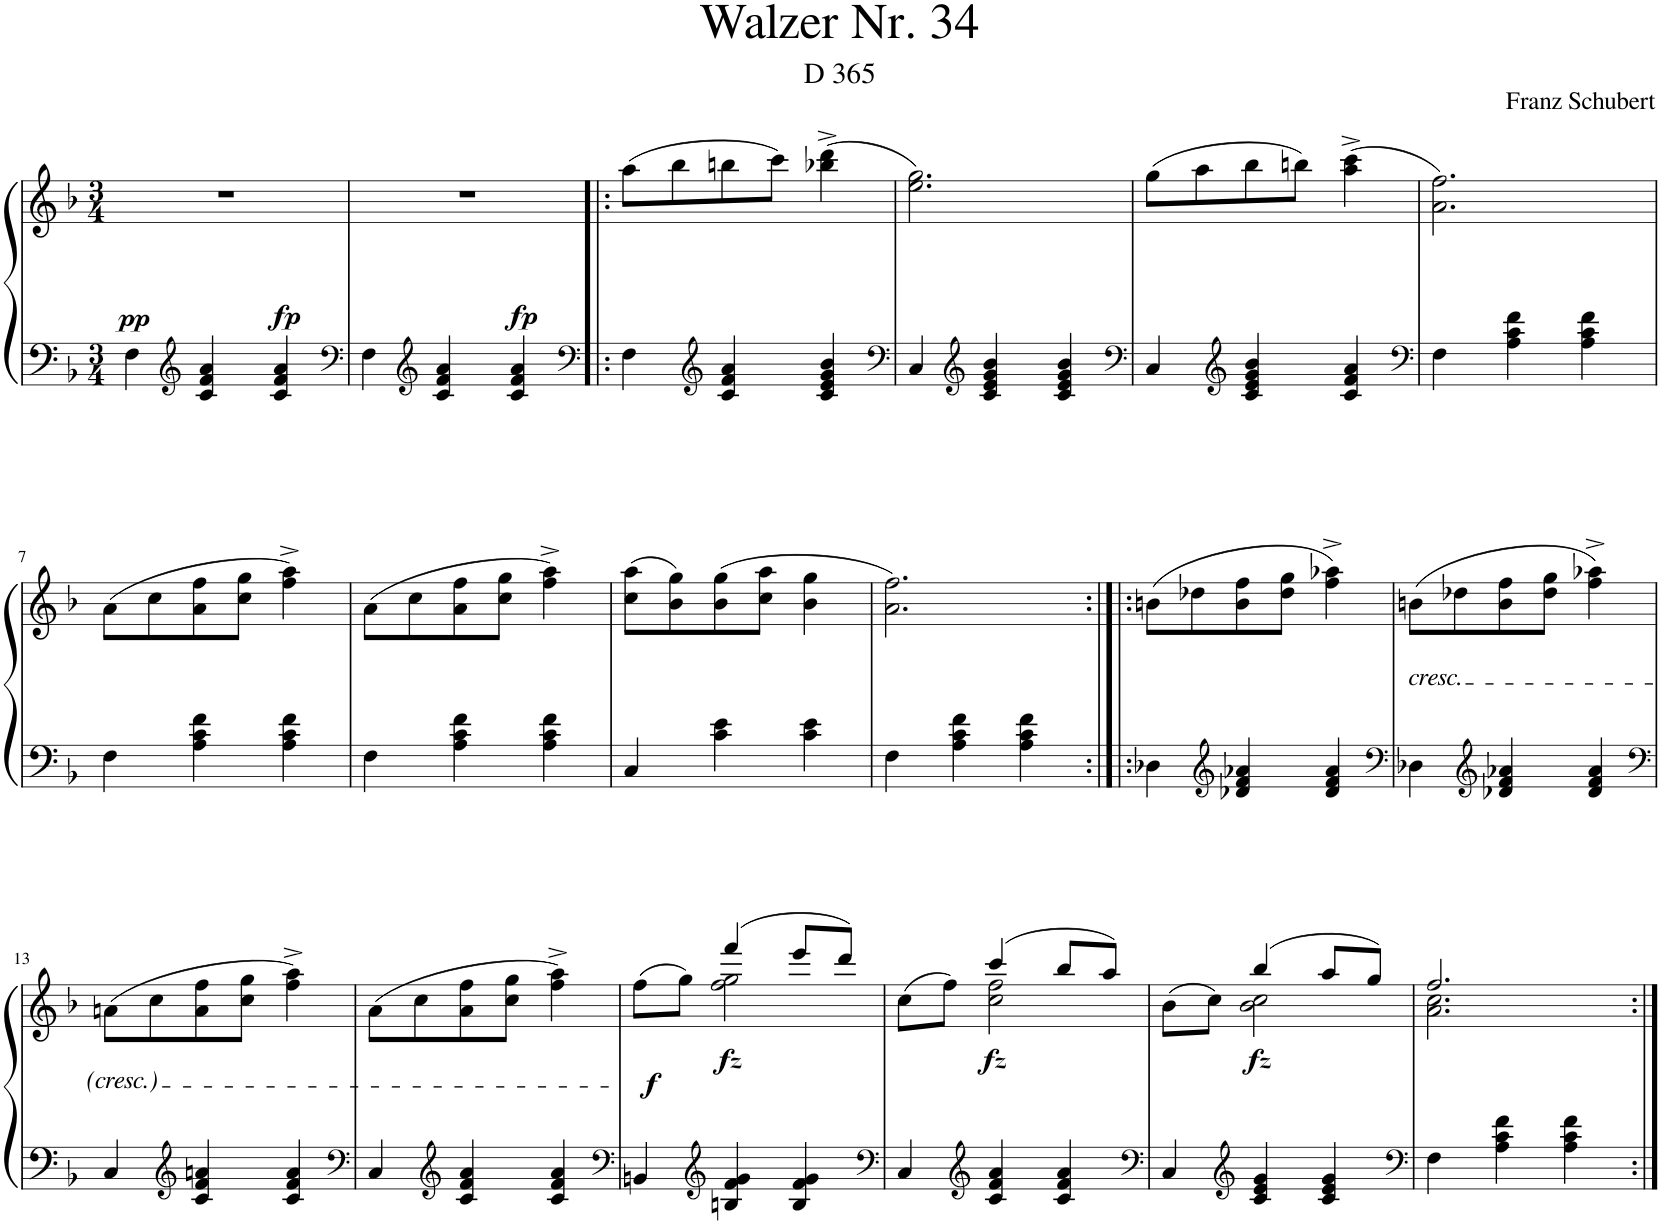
**kern	**kern	**dynam
*part1	*part1	*part1
*staff2	*staff1	*staff1/2
*I"Piano	*	*
*I'Pno.	*	*
*clefF4	*clefG2	*
*k[b-]	*k[b-]	*
*M3/4	*M3/4	*
=1	=1	=1
!	!	!LO:DY:a=2
4F\	2.r	pp
*clefG2	*	*
4c/ 4f/ 4a/	.	.
!	!	!LO:DY:a=2
4c/ 4f/ 4a/	.	fp
=2	=2	=2
*clefF4	*	*
4F\	2.r	.
*clefG2	*	*
4c/ 4f/ 4a/	.	.
!	!	!LO:DY:a=2
4c/ 4f/ 4a/	.	fp
=3!|:	=3!|:	=3!|:
*clefF4	*	*
4F\	(8aa\L	.
.	8bb-\	.
*clefG2	*	*
4c/ 4f/ 4a/	8bbn\	.
.	8ccc\J)	.
4c/ 4e/ 4g/ 4b-/	(4bb-X\^ 4ddd\^	.
=4	=4	=4
*clefF4	*	*
4C/	2.ee\ 2.gg\)	.
*clefG2	*	*
4c/ 4e/ 4g/ 4b-/	.	.
4c/ 4e/ 4g/ 4b-/	.	.
=5	=5	=5
*clefF4	*	*
4C/	(8gg\L	.
.	8aa\	.
*clefG2	*	*
4c/ 4e/ 4g/ 4b-/	8bb-\	.
.	8bbn\J)	.
4c/ 4f/ 4a/	(4aa\^ 4ccc\^	.
=6	=6	=6
*clefF4	*	*
4F\	2.a\ 2.ff\)	.
4A\ 4c\ 4f\	.	.
4A\ 4c\ 4f\	.	.
!!LO:LB:g=z
=7	=7	=7
4F\	(8a\L	.
.	8cc\	.
4A\ 4c\ 4f\	8a\ 8ff\	.
.	8cc\ 8gg\J	.
4A\ 4c\ 4f\	4ff\^ 4aa\^)	.
=8	=8	=8
4F\	(8a\L	.
.	8cc\	.
4A\ 4c\ 4f\	8a\ 8ff\	.
.	8cc\ 8gg\J	.
4A\ 4c\ 4f\	4ff\^ 4aa\^)	.
=9	=9	=9
4C/	(8cc\ 8aa\L	.
.	8b-\ 8gg\)	.
4c\ 4e\	(8b-\ 8gg\	.
.	8cc\ 8aa\J	.
4c\ 4e\	4b-\ 4gg\	.
=10	=10	=10
4F\	2.a\ 2.ff\)	.
4A\ 4c\ 4f\	.	.
4A\ 4c\ 4f\	.	.
=11:|!|:	=11:|!|:	=11:|!|:
4D-X\	(8bn\L	.
.	8dd-X\	.
*clefG2	*	*
4d-X/ 4f/ 4a-X/	8b\ 8ff\	.
.	8dd-\ 8gg\J	.
4d-/ 4f/ 4a-/	4ff\^ 4aa-X\^)	.
=12	=12	=12
*clefF4	*	*
!	!LO:TX:b:i:t=cresc.	!
4D-X\	(8bn\L	.
.	8dd-X\	.
*clefG2	*	*
4d-X/ 4f/ 4a-X/	8b\ 8ff\	.
.	8dd-\ 8gg\J	.
4d-/ 4f/ 4a-/	4ff\^ 4aa-X\^)	.
!!LO:LB:g=z
=13	=13	=13
*clefF4	*	*
4C/	(8an\L	.
.	8cc\	.
*clefG2	*	*
4c/ 4f/ 4an/	8a\ 8ff\	.
.	8cc\ 8gg\J	.
4c/ 4f/ 4a/	4ff\^ 4aa\^)	.
=14	=14	=14
*clefF4	*	*
4C/	(8a\L	.
.	8cc\	.
*clefG2	*	*
4c/ 4f/ 4a/	8a\ 8ff\	.
.	8cc\ 8gg\J	.
4c/ 4f/ 4a/	4ff\^ 4aa\^)	.
=15	=15	=15
*clefF4	*	*
*	*^	*
!	!	!	!LO:DY:a=2
4BBn/	(>8ff\L	4ryy	f
.	8gg\J)	.	.
*clefG2	*	*	*
!	!	!	!LO:DY:b
4Bn/ 4f/ 4g/	(4fff/	2ff\ 2gg\	fz
4B/ 4f/ 4g/	8eee/L	.	.
.	8ddd/J)	.	.
=16	=16	=16	=16
*clefF4	*	*	*
4C/	(>8cc\L	4ryy	.
.	8ff\J)	.	.
*clefG2	*	*	*
!	!	!	!LO:DY:b
4c/ 4f/ 4a/	(4ccc/	2cc\ 2ff\	fz
4c/ 4f/ 4a/	8bb-/L	.	.
.	8aa/J)	.	.
=17	=17	=17	=17
*clefF4	*	*	*
4C/	(>8b-\L	4ryy	.
.	8cc\J)	.	.
*clefG2	*	*	*
!	!	!	!LO:DY:b
4c/ 4e/ 4g/	(4bb-/	2b-\ 2cc\	fz
4c/ 4e/ 4g/	8aa/L	.	.
.	8gg/J)	.	.
=18	=18	=18	=18
*clefF4	*	*	*
4F\	2.ff/	2.a\ 2.cc\	.
4A\ 4c\ 4f\	.	.	.
4A\ 4c\ 4f\	.	.	.
*	*v	*v	*
=:|!	=:|!	=:|!
*-	*-	*-
